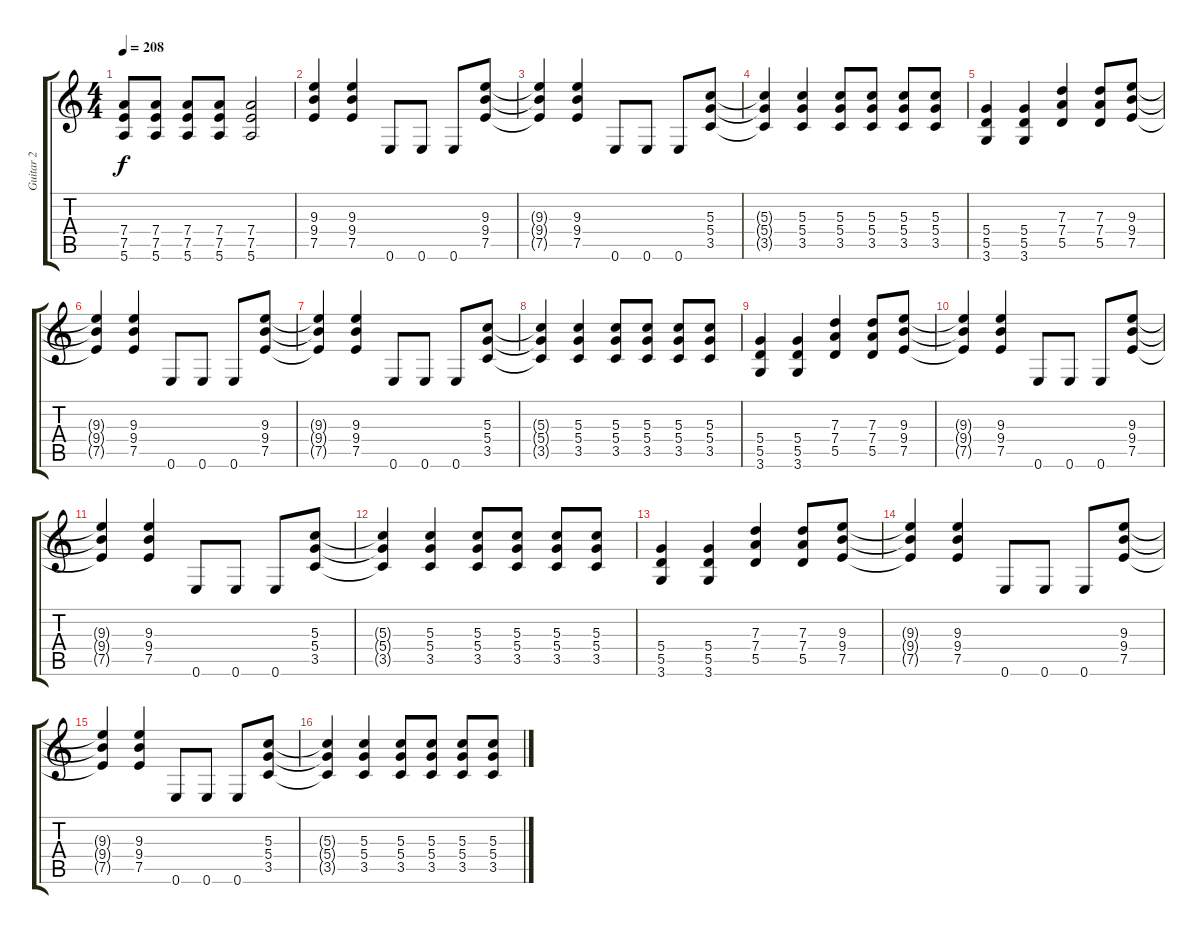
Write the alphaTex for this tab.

\track ("Guitar 2" "Guitar 2") {instrument overdrivenguitar}
\staff {score tabs}
\tuning (E4 B3 G3 D3 A2 E2) {hide}
\ts (4 4)
\tempo 208
\clef g2
\ks c
(7.4 7.5 5.6).8{dy f} (7.4 7.5 5.6).8 (7.4 7.5 5.6).8 (7.4 7.5 5.6).8 (7.4 7.5 5.6).2 |
(9.3 9.4 7.5).4 (9.3 9.4 7.5).4 0.6.8 0.6.8 0.6.8 (9.3 9.4 7.5).8 |
(9.3{t} 9.4{t} 7.5{t}).4 (9.3 9.4 7.5).4 0.6.8 0.6.8 0.6.8 (5.3 5.4 3.5).8 |
(5.3{t} 5.4{t} 3.5{t}).4 (5.3 5.4 3.5).4 (5.3 5.4 3.5).8 (5.3 5.4 3.5).8 (5.3 5.4 3.5).8 (5.3 5.4 3.5).8 |
(5.4 5.5 3.6).4 (5.4 5.5 3.6).4 (7.3 7.4 5.5).4 (7.3 7.4 5.5).8 (9.3 9.4 7.5).8 |
(9.3{t} 9.4{t} 7.5{t}).4 (9.3 9.4 7.5).4 0.6.8 0.6.8 0.6.8 (9.3 9.4 7.5).8 |
(9.3{t} 9.4{t} 7.5{t}).4 (9.3 9.4 7.5).4 0.6.8 0.6.8 0.6.8 (5.3 5.4 3.5).8 |
(5.3{t} 5.4{t} 3.5{t}).4 (5.3 5.4 3.5).4 (5.3 5.4 3.5).8 (5.3 5.4 3.5).8 (5.3 5.4 3.5).8 (5.3 5.4 3.5).8 |
(5.4 5.5 3.6).4 (5.4 5.5 3.6).4 (7.3 7.4 5.5).4 (7.3 7.4 5.5).8 (9.3 9.4 7.5).8 |
(9.3{t} 9.4{t} 7.5{t}).4 (9.3 9.4 7.5).4 0.6.8 0.6.8 0.6.8 (9.3 9.4 7.5).8 |
(9.3{t} 9.4{t} 7.5{t}).4 (9.3 9.4 7.5).4 0.6.8 0.6.8 0.6.8 (5.3 5.4 3.5).8 |
(5.3{t} 5.4{t} 3.5{t}).4 (5.3 5.4 3.5).4 (5.3 5.4 3.5).8 (5.3 5.4 3.5).8 (5.3 5.4 3.5).8 (5.3 5.4 3.5).8 |
(5.4 5.5 3.6).4 (5.4 5.5 3.6).4 (7.3 7.4 5.5).4 (7.3 7.4 5.5).8 (9.3 9.4 7.5).8 |
(9.3{t} 9.4{t} 7.5{t}).4 (9.3 9.4 7.5).4 0.6.8 0.6.8 0.6.8 (9.3 9.4 7.5).8 |
(9.3{t} 9.4{t} 7.5{t}).4 (9.3 9.4 7.5).4 0.6.8 0.6.8 0.6.8 (5.3 5.4 3.5).8 |
(5.3{t} 5.4{t} 3.5{t}).4 (5.3 5.4 3.5).4 (5.3 5.4 3.5).8 (5.3 5.4 3.5).8 (5.3 5.4 3.5).8 (5.3 5.4 3.5).8
